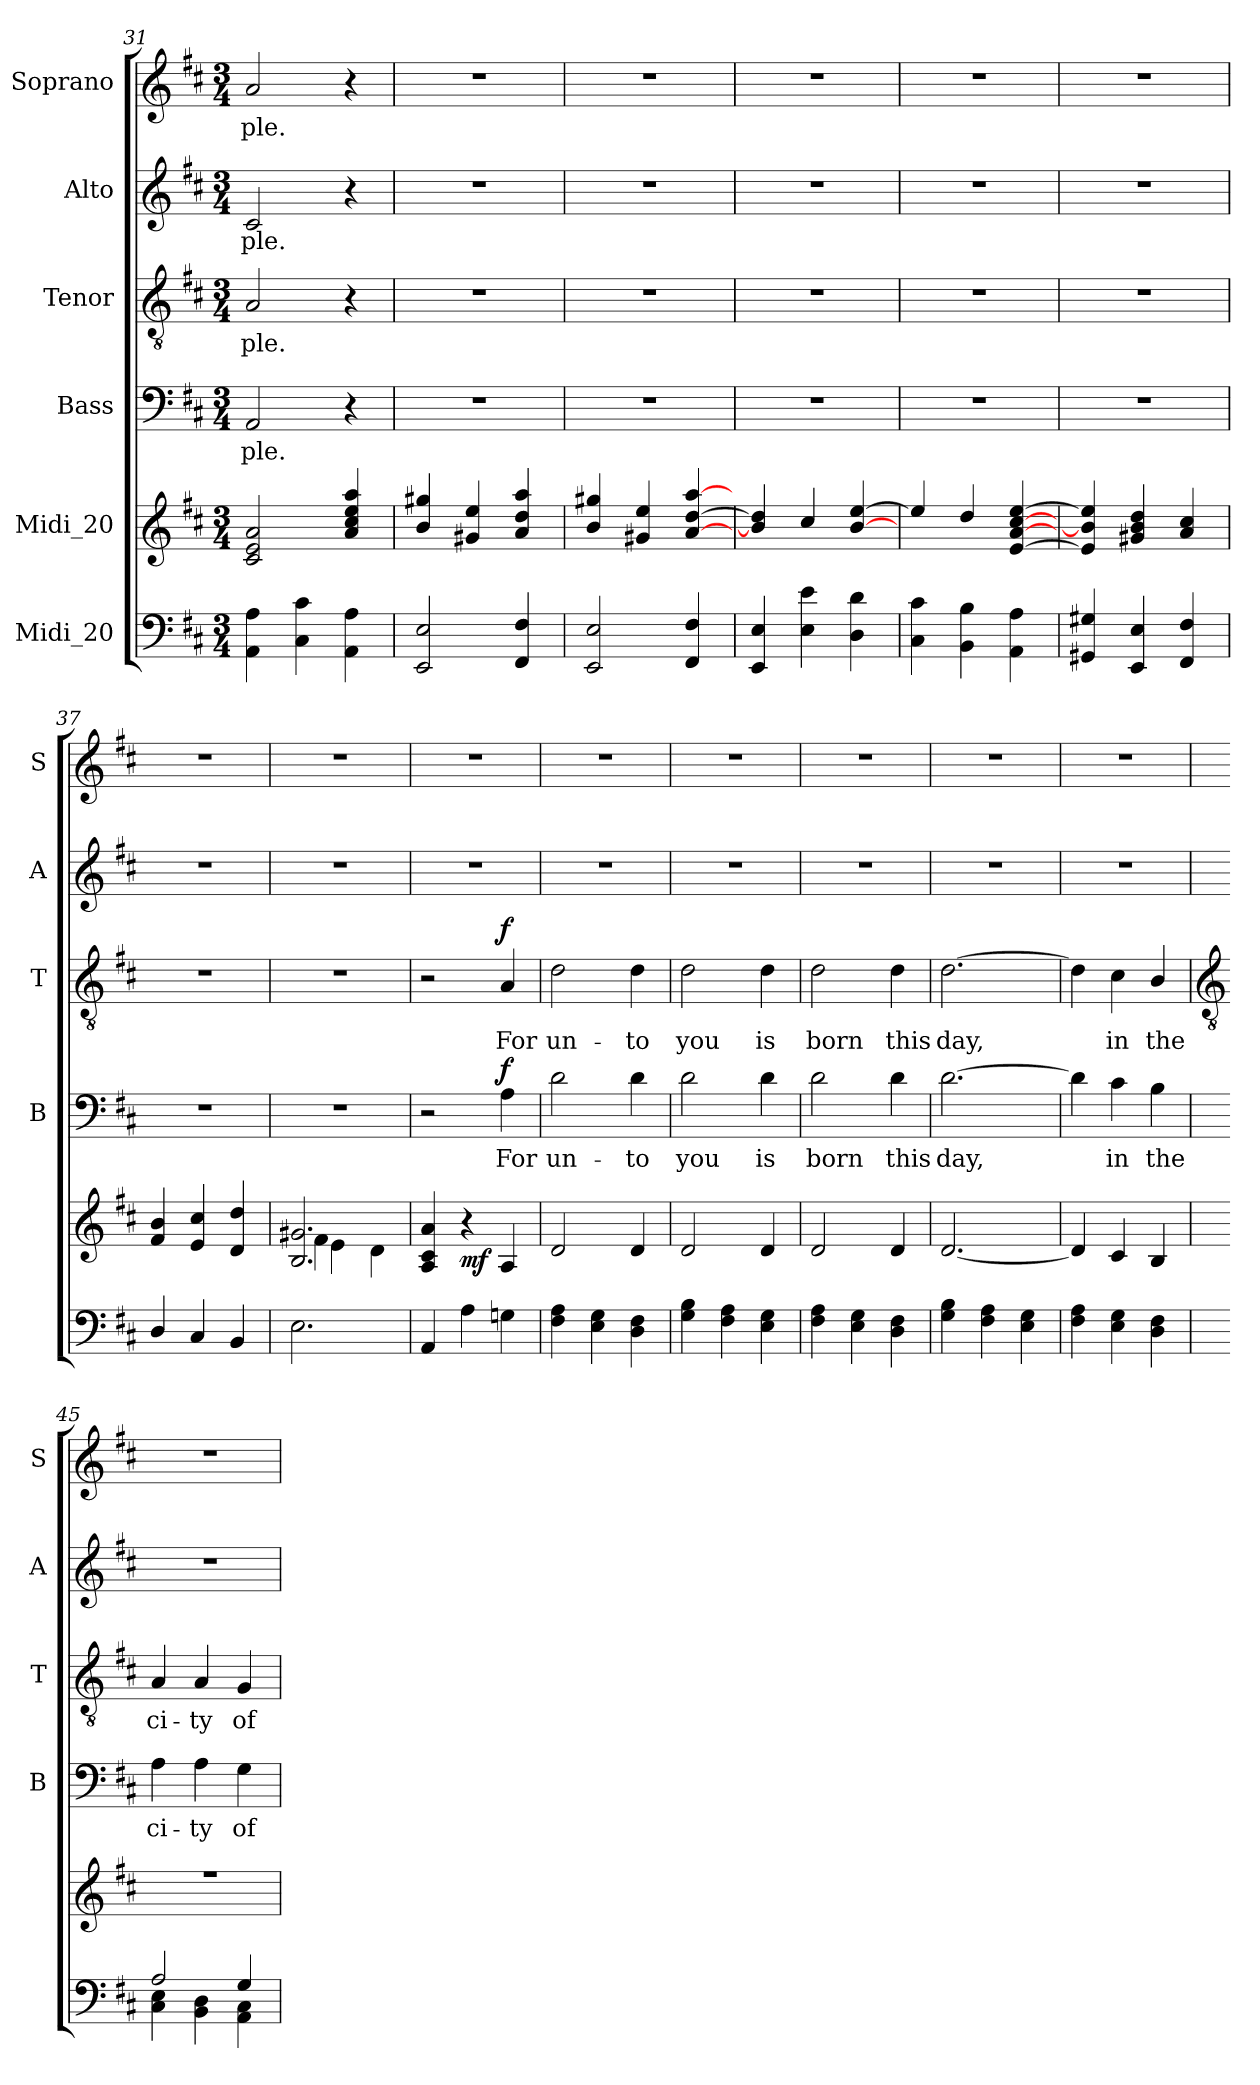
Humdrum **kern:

**kern	**kern	**dynam	**kern	**text	**dynam	**kern	**text	**dynam	**kern	**text	**kern	**text
*part6	*part5	*part5	*part4	*part4	*part4	*part3	*part3	*part3	*part2	*part2	*part1	*part1
*staff6	*staff5	*staff5	*staff4	*staff4	*staff4	*staff3	*staff3	*staff3	*staff2	*staff2	*staff1	*staff1
*I"Midi_20	*I"Midi_20	*	*I"Bass	*	*	*I"Tenor	*	*	*I"Alto	*	*I"Soprano	*
*	*	*	*I'B	*	*	*I'T	*	*	*I'A	*	*I'S	*
!!LO:LB:g=z
*clefF4	*clefG2	*	*clefF4	*	*	*clefGv2	*	*	*clefG2	*	*clefG2	*
*k[f#c#]	*k[f#c#]	*	*k[f#c#]	*	*	*k[f#c#]	*	*	*k[f#c#]	*	*k[f#c#]	*
*D:	*D:	*	*D:	*	*	*D:	*	*	*D:	*	*D:	*
*M3/4	*M3/4	*	*M3/4	*	*	*M3/4	*	*	*M3/4	*	*M3/4	*
=31	=31	=31	=31	=31	=31	=31	=31	=31	=31	=31	=31	=31
*	*^	*	*	*	*	*	*	*	*	*	*	*
!	!	!LO:N:vis=1	!	!	!LO:LY:b	!	!	!LO:LY:b	!	!	!LO:LY:b	!	!LO:LY:b
4AA 4A	2c# 2e 2a	2.ryy	.	2AA	ple.	.	2A	ple.	.	2c#	ple.	2a	ple.
4C# 4c#	.	.	.	.	.	.	.	.	.	.	.	.	.
4AA 4A	4a 4cc# 4ee 4aa	.	.	4r	.	.	4r	.	.	4r	.	4r	.
=32	=32	=32	=32	=32	=32	=32	=32	=32	=32	=32	=32	=32	=32
!	!	!LO:N:vis=1	!	!LO:N:vis=1	!	!	!LO:N:vis=1	!	!	!LO:N:vis=1	!	!LO:N:vis=1	!
2EE 2E	4b 4gg#X	2.ryy	.	2.r	.	.	2.r	.	.	2.r	.	2.r	.
.	4g#X 4ee	.	.	.	.	.	.	.	.	.	.	.	.
4FF# 4F#	4a 4dd 4aa	.	.	.	.	.	.	.	.	.	.	.	.
=33	=33	=33	=33	=33	=33	=33	=33	=33	=33	=33	=33	=33	=33
!	!	!LO:N:vis=1	!	!LO:N:vis=1	!	!	!LO:N:vis=1	!	!	!LO:N:vis=1	!	!LO:N:vis=1	!
2EE 2E	4b 4gg#X	2.ryy	.	2.r	.	.	2.r	.	.	2.r	.	2.r	.
.	4g#X 4ee	.	.	.	.	.	.	.	.	.	.	.	.
4FF# 4F#	[4a [4dd [4aa	.	.	.	.	.	.	.	.	.	.	.	.
=34	=34	=34	=34	=34	=34	=34	=34	=34	=34	=34	=34	=34	=34
!	!	!LO:N:vis=1	!	!LO:N:vis=1	!	!	!LO:N:vis=1	!	!	!LO:N:vis=1	!	!LO:N:vis=1	!
4EE 4E	4b] 4dd]	2.ryy	.	2.r	.	.	2.r	.	.	2.r	.	2.r	.
4E 4e	4cc#	.	.	.	.	.	.	.	.	.	.	.	.
4D 4d	[4b [4ee	.	.	.	.	.	.	.	.	.	.	.	.
=35	=35	=35	=35	=35	=35	=35	=35	=35	=35	=35	=35	=35	=35
!	!	!LO:N:vis=1	!	!LO:N:vis=1	!	!	!LO:N:vis=1	!	!	!LO:N:vis=1	!	!LO:N:vis=1	!
4C# 4c#	4ee]	2.ryy	.	2.r	.	.	2.r	.	.	2.r	.	2.r	.
4BB 4B	4dd	.	.	.	.	.	.	.	.	.	.	.	.
4AA 4A	[4e [4a [4cc# [4ee	.	.	.	.	.	.	.	.	.	.	.	.
=36	=36	=36	=36	=36	=36	=36	=36	=36	=36	=36	=36	=36	=36
!	!	!LO:N:vis=1	!	!LO:N:vis=1	!	!	!LO:N:vis=1	!	!	!LO:N:vis=1	!	!LO:N:vis=1	!
4GG#X 4G#X	4e] 4b] 4ee]	2.ryy	.	2.r	.	.	2.r	.	.	2.r	.	2.r	.
4EE 4E	4g#X 4b 4dd	.	.	.	.	.	.	.	.	.	.	.	.
4FF# 4F#	4a 4cc#	.	.	.	.	.	.	.	.	.	.	.	.
=37	=37	=37	=37	=37	=37	=37	=37	=37	=37	=37	=37	=37	=37
!	!	!LO:N:vis=1	!	!LO:N:vis=1	!	!	!LO:N:vis=1	!	!	!LO:N:vis=1	!	!LO:N:vis=1	!
4D/	4f# 4b	2.ryy	.	2.r	.	.	2.r	.	.	2.r	.	2.r	.
4C#	4e 4cc#	.	.	.	.	.	.	.	.	.	.	.	.
4BB	4d 4dd	.	.	.	.	.	.	.	.	.	.	.	.
=38	=38	=38	=38	=38	=38	=38	=38	=38	=38	=38	=38	=38	=38
!	!	!	!	!LO:N:vis=1	!	!	!LO:N:vis=1	!	!	!LO:N:vis=1	!	!LO:N:vis=1	!
2.E	2.B 2.g#X	4f#\	.	2.r	.	.	2.r	.	.	2.r	.	2.r	.
.	.	4e\	.	.	.	.	.	.	.	.	.	.	.
.	.	4d\	.	.	.	.	.	.	.	.	.	.	.
=39	=39	=39	=39	=39	=39	=39	=39	=39	=39	=39	=39	=39	=39
!	!	!	!	!	!	!	!	!	!	!LO:N:vis=1	!	!LO:N:vis=1	!
*	*v	*v	*	*	*	*	*	*	*	*	*	*	*
4AA	4A 4c# 4a	.	2r	.	.	2r	.	.	2.r	.	2.r	.
!	!	!LO:DY:b	!	!	!	!	!	!	!	!	!	!
4A	4r	mf	.	.	.	.	.	.	.	.	.	.
!	!	!	!	!LO:LY:b	!LO:DY:b	!	!LO:LY:b	!LO:DY:b	!	!	!	!
4Gn	4A	.	4A	For	f	4A	For	f	.	.	.	.
=40	=40	=40	=40	=40	=40	=40	=40	=40	=40	=40	=40	=40
!	!	!	!	!LO:LY:b	!	!	!LO:LY:b	!	!LO:N:vis=1	!	!LO:N:vis=1	!
4F# 4A	2d	.	2d	un-	.	2d	un-	.	2.r	.	2.r	.
4E 4G	.	.	.	.	.	.	.	.	.	.	.	.
!	!	!	!	!LO:LY:b	!	!	!LO:LY:b	!	!	!	!	!
4D 4F#	4d	.	4d	-to	.	4d	-to	.	.	.	.	.
=41	=41	=41	=41	=41	=41	=41	=41	=41	=41	=41	=41	=41
!	!	!	!	!LO:LY:b	!	!	!LO:LY:b	!	!LO:N:vis=1	!	!LO:N:vis=1	!
4G 4B	2d	.	2d	you	.	2d	you	.	2.r	.	2.r	.
4F# 4A	.	.	.	.	.	.	.	.	.	.	.	.
!	!	!	!	!LO:LY:b	!	!	!LO:LY:b	!	!	!	!	!
4E 4G	4d	.	4d	is	.	4d	is	.	.	.	.	.
=42	=42	=42	=42	=42	=42	=42	=42	=42	=42	=42	=42	=42
!	!	!	!	!LO:LY:b	!	!	!LO:LY:b	!	!LO:N:vis=1	!	!LO:N:vis=1	!
4F# 4A	2d	.	2d	born	.	2d	born	.	2.r	.	2.r	.
4E 4G	.	.	.	.	.	.	.	.	.	.	.	.
!	!	!	!	!LO:LY:b	!	!	!LO:LY:b	!	!	!	!	!
4D 4F#	4d	.	4d	this	.	4d	this	.	.	.	.	.
=43	=43	=43	=43	=43	=43	=43	=43	=43	=43	=43	=43	=43
!	!	!	!	!LO:LY:b	!	!	!LO:LY:b	!	!LO:N:vis=1	!	!LO:N:vis=1	!
4G 4B	[2.d	.	[2.d	day,	.	[2.d	day,	.	2.r	.	2.r	.
4F# 4A	.	.	.	.	.	.	.	.	.	.	.	.
4E 4G	.	.	.	.	.	.	.	.	.	.	.	.
=44	=44	=44	=44	=44	=44	=44	=44	=44	=44	=44	=44	=44
!	!	!	!	!	!	!	!	!	!LO:N:vis=1	!	!LO:N:vis=1	!
4F# 4A	4d]	.	4d]	.	.	4d]	.	.	2.r	.	2.r	.
!	!	!	!	!LO:LY:b	!	!	!LO:LY:b	!	!	!	!	!
4E 4G	4c#	.	4c#	in	.	4c#	in	.	.	.	.	.
!	!	!	!	!LO:LY:b	!	!	!LO:LY:b	!	!	!	!	!
4D 4F#	4B	.	4B\	the	.	4B/	the	.	.	.	.	.
!!LO:LB:g=z
=45	=45	=45	=45	=45	=45	=45	=45	=45	=45	=45	=45	=45
*	*	*	*	*	*	*clefGv2	*	*	*	*	*	*
*^	*^	*	*	*	*	*	*	*	*	*	*	*
!	!	!LO:N:vis=1	!LO:N:vis=1	!	!	!LO:LY:b	!	!	!LO:LY:b	!	!LO:N:vis=1	!	!LO:N:vis=1	!
2A/	4C#\ 4E\	2.r	2.ryy	.	4A	ci-	.	4A	ci-	.	2.r	.	2.r	.
!	!	!	!	!	!	!LO:LY:b	!	!	!LO:LY:b	!	!	!	!	!
.	4BB\ 4D\	.	.	.	4A	-ty	.	4A	-ty	.	.	.	.	.
!	!	!	!	!	!	!LO:LY:b	!	!	!LO:LY:b	!	!	!	!	!
4G/	4AA\ 4C#\	.	.	.	4G	of	.	4G	of	.	.	.	.	.
*v	*v	*	*	*	*	*	*	*	*	*	*	*	*	*
*	*v	*v	*	*	*	*	*	*	*	*	*	*	*
=	=	=	=	=	=	=	=	=	=	=	=	=
*-	*-	*-	*-	*-	*-	*-	*-	*-	*-	*-	*-	*-
